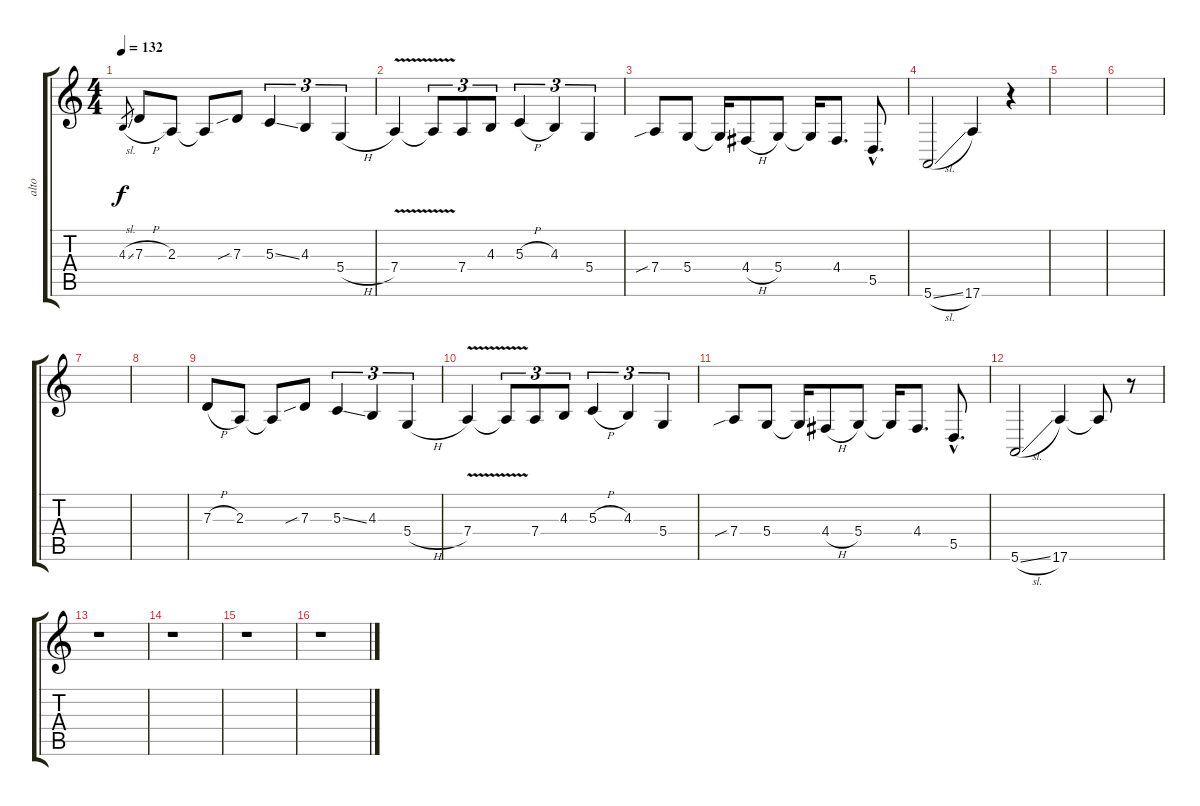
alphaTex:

\track ("alto" "alto") {instrument altosax}
\staff {score tabs}
\tuning (E4 B3 G3 D3 A2 E2) {hide}
\ts (4 4)
\tempo 132
\clef g2
\ks c
4.3{sl}.8{gr dy f instrument altosax} 7.3{h}.8{txt ""} 2.3.8 2.3{t}.8 7.3{sib}.8 5.3{ss}.4{tu (3 2)} 4.3.4{tu (3 2)} 5.4{h}.4{tu (3 2)} |
7.4{v}.4 7.4{t}.8{tu (3 2)} 7.4.8{tu (3 2)} 4.3.8{tu (3 2)} 5.3{h}.4{tu (3 2)} 4.3.4{tu (3 2)} 5.4.4{tu (3 2)} |
7.4{sib}.8 5.4.8 5.4{t}.16 4.4{h}.8 5.4.8 5.4{t}.16 4.4.8{d} 5.5{hac}.8{d} |
5.6{sl}.2 17.6.4 r.4 |
|
|
|
|
7.3{h}.8 2.3.8 2.3{t}.8 7.3{sib}.8 5.3{ss}.4{tu (3 2)} 4.3.4{tu (3 2)} 5.4{h}.4{tu (3 2)} |
7.4{v}.4 7.4{t}.8{tu (3 2)} 7.4.8{tu (3 2)} 4.3.8{tu (3 2)} 5.3{h}.4{tu (3 2)} 4.3.4{tu (3 2)} 5.4.4{tu (3 2)} |
7.4{sib}.8 5.4.8 5.4{t}.16 4.4{h}.8 5.4.8 5.4{t}.16 4.4.8{d} 5.5{hac}.8{d} |
5.6{sl}.2 17.6.4 17.6{t}.8 r.8 |
r.1 |
r.1 |
r.1 |
r.1
